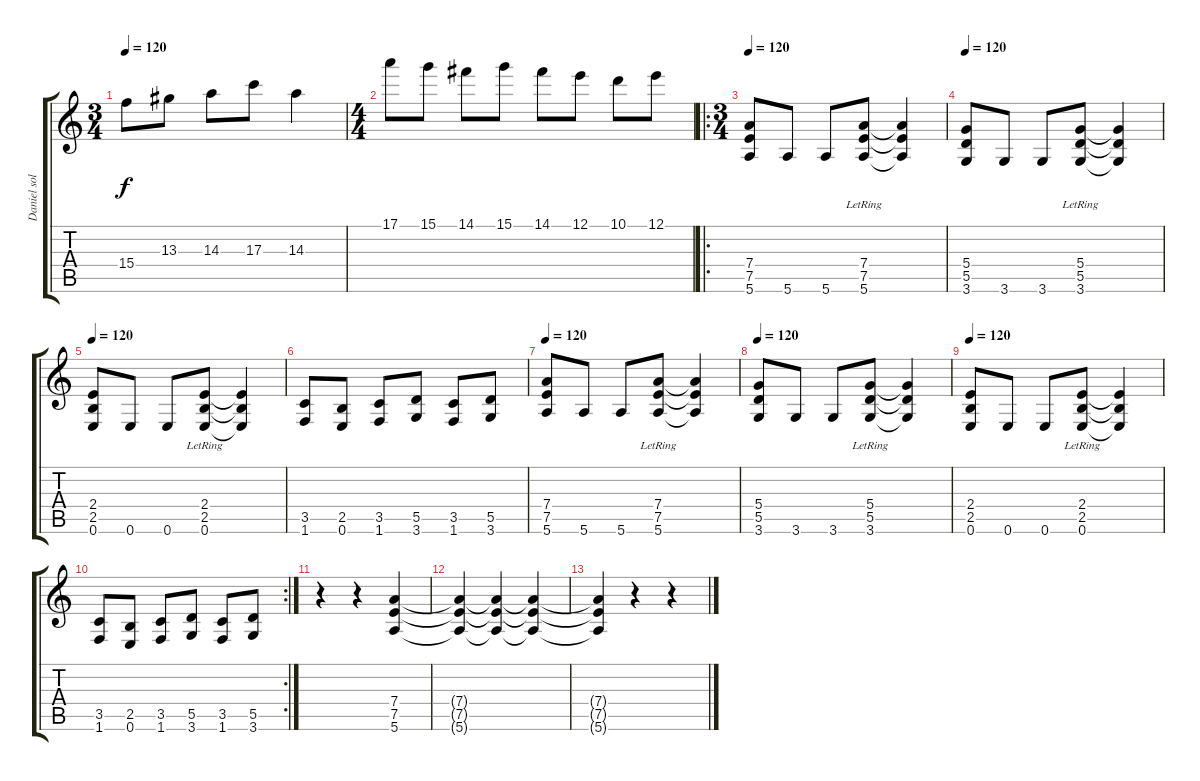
\track ("Daniel solo" "Daniel sol") {instrument distortionguitar}
\staff {score tabs}
\tuning (E4 B3 G3 D3 A2 E2) {hide}
\ts (3 4)
\tempo 120
\clef g2
\ks c
15.4.8{dy f} 13.3.8 14.3.8 17.3.8 14.3.4 |
\ts (4 4)
17.1.8 15.1.8 14.1.8 15.1.8 14.1.8 12.1.8 10.1.8 12.1.8 |
\ro
\ts (3 4)
\tempo 120
(7.4 7.5 5.6).8 5.6.8 5.6.8 (7.4{lr} 7.5{lr} 5.6{lr}).8 (7.4{t} 7.5{t} 5.6{t}).4 |
\tempo 120
(5.4 5.5 3.6).8 3.6.8 3.6.8 (5.4{lr} 5.5{lr} 3.6{lr}).8 (5.4{t} 5.5{t} 3.6{t}).4 |
\tempo 120
(2.4 2.5 0.6).8 0.6.8 0.6.8 (2.4 2.5{lr} 0.6{lr}).8 (2.4{t} 2.5{t} 0.6{t}).4 |
(3.5 1.6).8 (2.5 0.6).8 (3.5 1.6).8 (5.5 3.6).8 (3.5 1.6).8 (5.5 3.6).8 |
\tempo 120
(7.4 7.5 5.6).8 5.6.8 5.6.8 (7.4{lr} 7.5{lr} 5.6{lr}).8 (7.4{t} 7.5{t} 5.6{t}).4 |
\tempo 120
(5.4 5.5 3.6).8 3.6.8 3.6.8 (5.4{lr} 5.5{lr} 3.6{lr}).8 (5.4{t} 5.5{t} 3.6{t}).4 |
\tempo 120
(2.4 2.5 0.6).8 0.6.8 0.6.8 (2.4 2.5{lr} 0.6{lr}).8 (2.4{t} 2.5{t} 0.6{t}).4 |
\rc 2
(3.5 1.6).8 (2.5 0.6).8 (3.5 1.6).8 (5.5 3.6).8 (3.5 1.6).8 (5.5 3.6).8 |
r.4 r.4 (7.4 7.5 5.6).4 |
(7.4{t} 7.5{t} 5.6{t}).4 (7.4{t} 7.5{t} 5.6{t}).4 (7.4{t} 7.5{t} 5.6{t}).4 |
(7.4{t} 7.5{t} 5.6{t}).4 r.4 r.4
